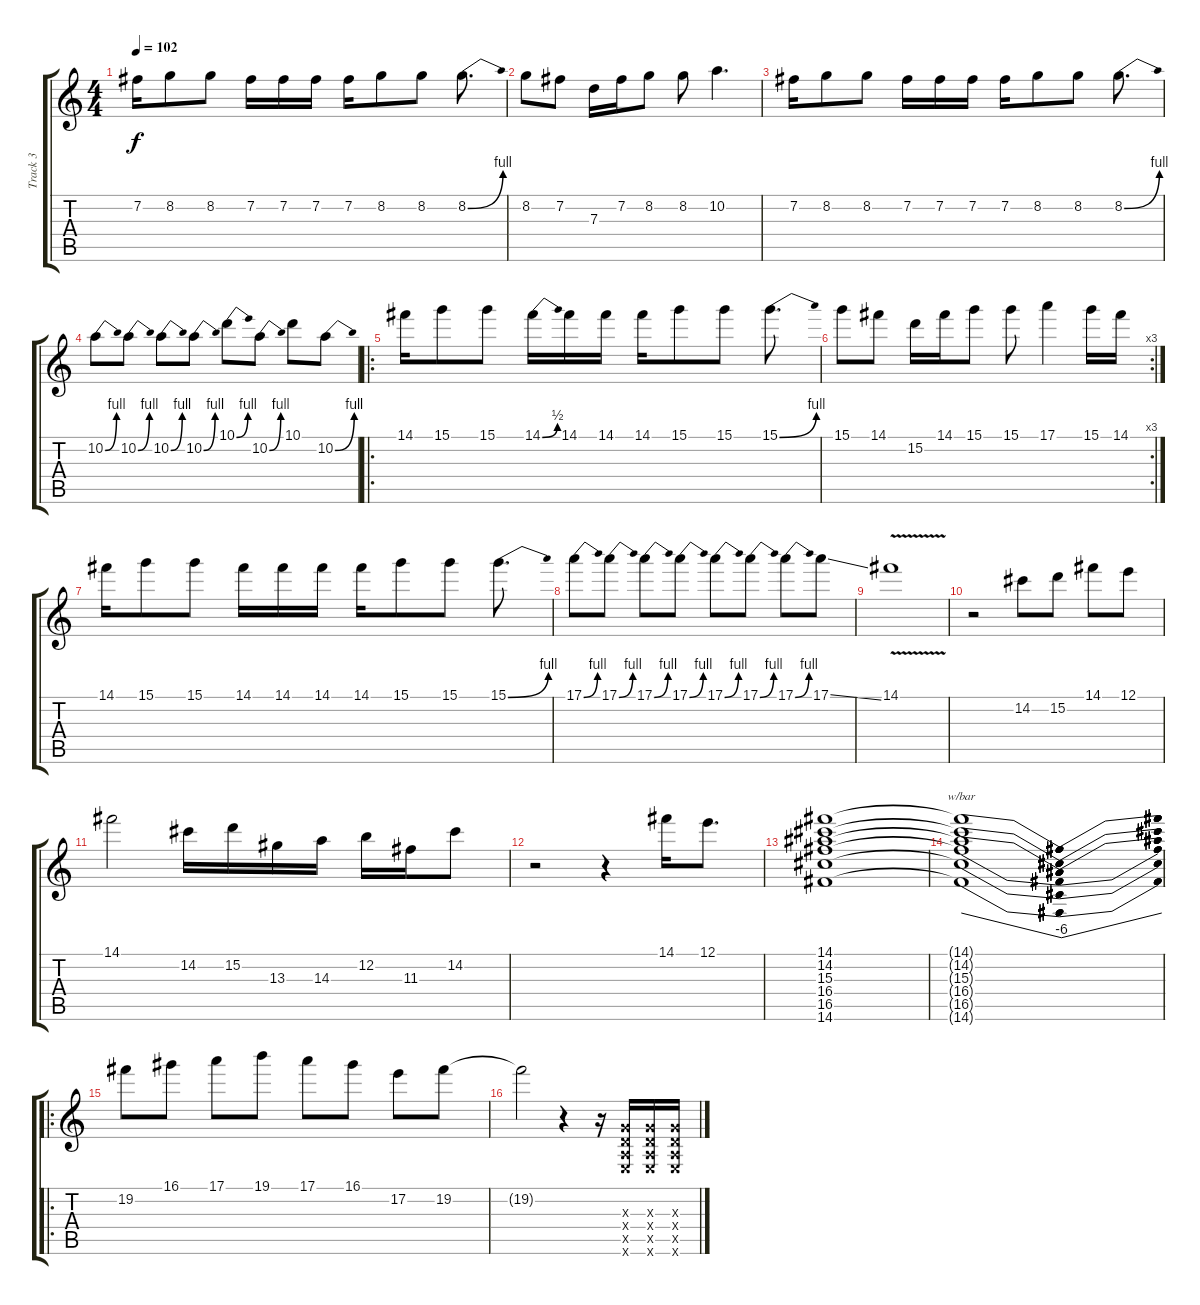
\track ("Track 3" "Track 3") {instrument overdrivenguitar}
\staff {score tabs}
\tuning (E4 B3 G3 D3 A2 E2) {hide}
\ts (4 4)
\tempo 102
\clef g2
\ks c
7.2.16{dy f} 8.2.8 8.2.8 7.2.16 7.2.16 7.2.16 7.2.16 8.2.8 8.2.8 8.2{be (bend 0 0 60 4)}.8{d} |
8.2.8 7.2.8 7.3.16 7.2.16 8.2.8 8.2.8 10.2.4{d} |
7.2.16 8.2.8 8.2.8 7.2.16 7.2.16 7.2.16 7.2.16 8.2.8 8.2.8 8.2{be (bend 0 0 60 4)}.8{d} |
10.2{be (bend 0 0 60 4)}.8 10.2{be (bend 0 0 60 4)}.8 10.2{be (bend 0 0 60 4)}.8 10.2{be (bend 0 0 60 4)}.8 10.1{be (bend 0 0 60 4)}.8 10.2{be (bend 0 0 60 4)}.8 10.1.8 10.2{be (bend 0 0 60 4)}.8 |
\ro
14.1.16 15.1.8 15.1.8 14.1{be (bend 0 0 60 2)}.16 14.1.16 14.1.16 14.1.16 15.1.8 15.1.8 15.1{be (bend 0 0 60 4)}.8{d} |
\rc 3
15.1.8 14.1.8 15.2.16 14.1.16 15.1.8 15.1.8 17.1.4 15.1.16 14.1.16 |
14.1.16 15.1.8 15.1.8 14.1.16 14.1.16 14.1.16 14.1.16 15.1.8 15.1.8 15.1{be (bend 0 0 60 4)}.8{d} |
17.1{be (bend 0 0 60 4)}.8 17.1{be (bend 0 0 60 4)}.8 17.1{be (bend 0 0 60 4)}.8 17.1{be (bend 0 0 60 4)}.8 17.1{be (bend 0 0 60 4)}.8 17.1{be (bend 0 0 60 4)}.8 17.1{be (bend 0 0 60 4)}.8 17.1{ss}.8 |
14.1{v}.1 |
r.2 14.2.8 15.2.8 14.1.8 12.1.8 |
14.1.2 14.2.16 15.2.16 13.3.16 14.3.16 12.2.16 11.3.16 14.2.8 |
r.2 r.4 14.1.16 12.1.8{d} |
(14.1 14.2 15.3 16.4 16.5 14.6).1 |
(14.1{t} 14.2{t} 15.3{t} 16.4{t} 16.5{t} 14.6{t}).1{tbe (dip default 0 0 30 -24 60 0)} |
\ro
19.2.8 16.1.8 17.1.8 19.1.8 17.1.8 16.1.8 17.2.8 19.2.8 |
19.2{t}.2 r.4 r.16 (0.3{x} 0.4{x} 0.5{x} 0.6{x}).16 (0.3{x} 0.4{x} 0.5{x} 0.6{x}).16 (0.3{x} 0.4{x} 0.5{x} 0.6{x}).16
